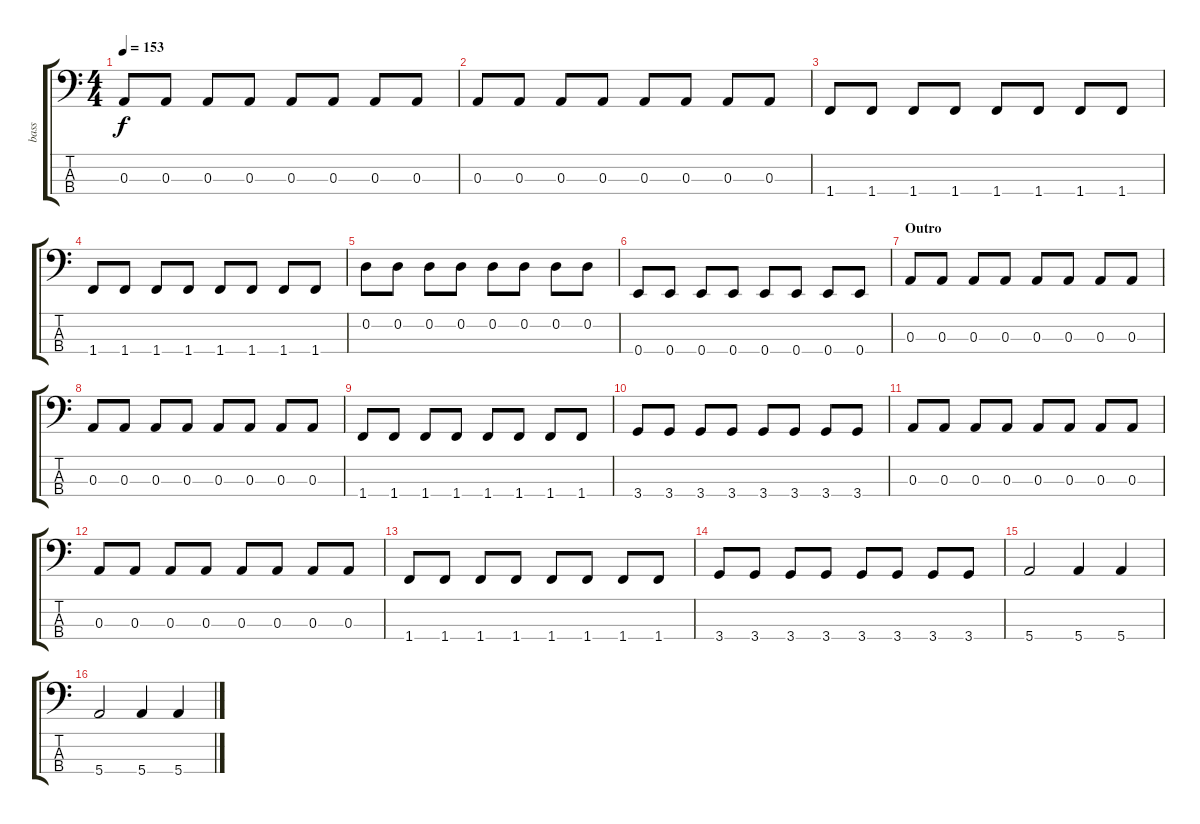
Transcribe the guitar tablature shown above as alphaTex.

\track ("bass" "bass") {instrument electricbasspick}
\staff {score tabs}
\tuning (G2 D2 A1 E1) {hide}
\ts (4 4)
\tempo 153
\clef f4
\ks c
0.3.8{dy f} 0.3.8 0.3.8 0.3.8 0.3.8 0.3.8 0.3.8 0.3.8 |
0.3.8 0.3.8 0.3.8 0.3.8 0.3.8 0.3.8 0.3.8 0.3.8 |
1.4.8 1.4.8 1.4.8 1.4.8 1.4.8 1.4.8 1.4.8 1.4.8 |
1.4.8 1.4.8 1.4.8 1.4.8 1.4.8 1.4.8 1.4.8 1.4.8 |
0.2.8 0.2.8 0.2.8 0.2.8 0.2.8 0.2.8 0.2.8 0.2.8 |
0.4.8 0.4.8 0.4.8 0.4.8 0.4.8 0.4.8 0.4.8 0.4.8 |
\section ("" "Outro")
0.3.8 0.3.8 0.3.8 0.3.8 0.3.8 0.3.8 0.3.8 0.3.8 |
0.3.8 0.3.8 0.3.8 0.3.8 0.3.8 0.3.8 0.3.8 0.3.8 |
1.4.8 1.4.8 1.4.8 1.4.8 1.4.8 1.4.8 1.4.8 1.4.8 |
3.4.8 3.4.8 3.4.8 3.4.8 3.4.8 3.4.8 3.4.8 3.4.8 |
0.3.8 0.3.8 0.3.8 0.3.8 0.3.8 0.3.8 0.3.8 0.3.8 |
0.3.8 0.3.8 0.3.8 0.3.8 0.3.8 0.3.8 0.3.8 0.3.8 |
1.4.8 1.4.8 1.4.8 1.4.8 1.4.8 1.4.8 1.4.8 1.4.8 |
3.4.8 3.4.8 3.4.8 3.4.8 3.4.8 3.4.8 3.4.8 3.4.8 |
5.4.2{volume 13} 5.4.4 5.4.4 |
5.4.2 5.4.4 5.4.4
